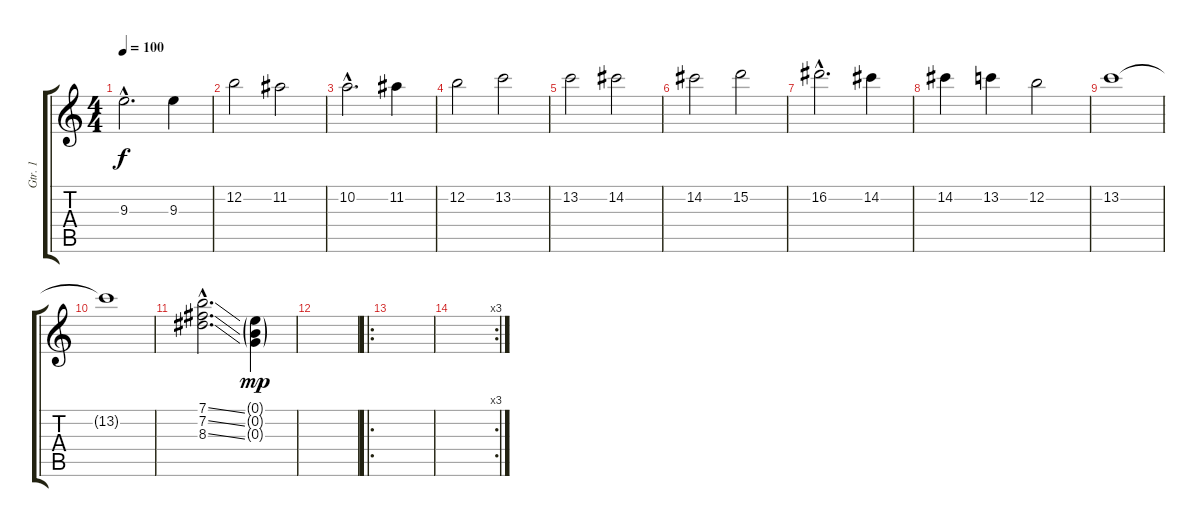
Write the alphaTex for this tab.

\track ("Gtr. 1" "Gtr. 1") {instrument distortionguitar}
\staff {score tabs}
\tuning (E4 B3 G3 D3 A2 E2) {hide}
\ts (4 4)
\tempo 100
\clef g2
\ks c
9.3{hac t}.2{d dy f} 9.3.4 |
12.2.2 11.2.2 |
10.2{hac}.2{d} 11.2.4 |
12.2.2 13.2.2 |
13.2.2 14.2.2 |
14.2.2 15.2.2 |
16.2{hac}.2{d} 14.2.4 |
14.2.4 13.2.4 12.2.2 |
13.2.1 |
13.2{t}.1 |
(7.1{ss hac} 7.2{ss hac} 8.3{ss hac}).2{d} (0.1{g} 0.2{g} 0.3{g}).4{dy mp} |
|
\ro
|
\rc 3
